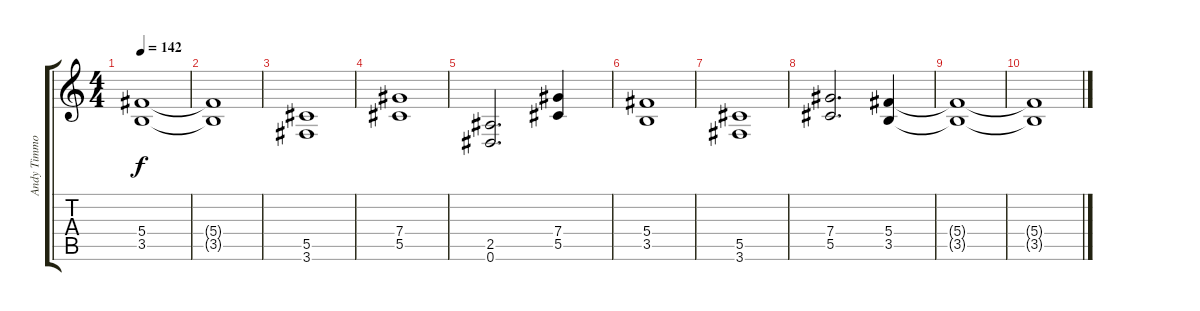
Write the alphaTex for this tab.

\track ("Andy Timmons" "Andy Timmo") {instrument distortionguitar}
\staff {score tabs}
\tuning (Eb4 Bb3 Gb3 Db3 Ab2 Eb2) {hide}
\ts (4 4)
\tempo 142
\clef g2
\ks c
(5.4{t} 3.5{t}).1{dy f} |
(5.4{t} 3.5{t}).1 |
(5.5 3.6).1 |
(7.4 5.5).1 |
(2.5 0.6).2{d} (7.4 5.5).4 |
(5.4 3.5).1 |
(5.5 3.6).1 |
(7.4 5.5).2{d} (5.4 3.5).4 |
(5.4{t} 3.5{t}).1{volume 0} |
(5.4{t} 3.5{t}).1
